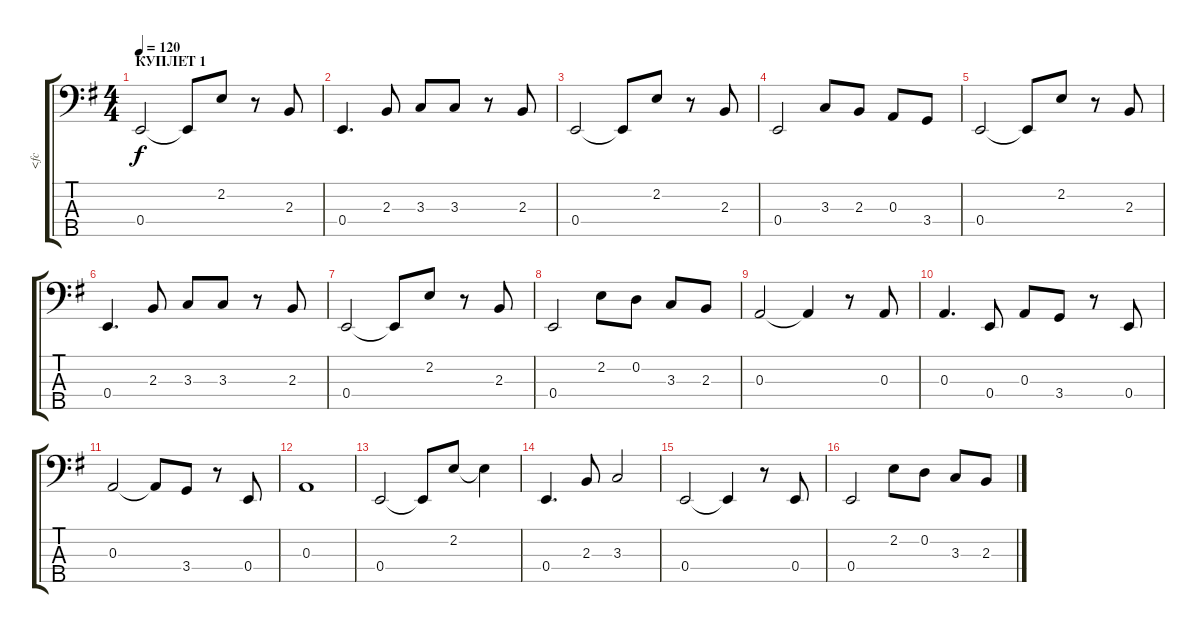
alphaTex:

\track ("<fc" "<fc") {instrument acousticguitarsteel}
\staff {score tabs}
\tuning (G2 D2 A1 E1 B0) {hide}
\ts (4 4)
\section ("" "КУПЛЕТ 1")
\tempo 120
\clef f4
\ks eminor
0.4.2{dy f} 0.4{t}.8 2.2.8 r.8 2.3.8 |
0.4.4{d} 2.3.8 3.3.8 3.3.8 r.8 2.3.8 |
0.4.2 0.4{t}.8 2.2.8 r.8 2.3.8 |
0.4.2 3.3.8 2.3.8 0.3.8 3.4.8 |
0.4.2 0.4{t}.8 2.2.8 r.8 2.3.8 |
0.4.4{d} 2.3.8 3.3.8 3.3.8 r.8 2.3.8 |
0.4.2 0.4{t}.8 2.2.8 r.8 2.3.8 |
0.4.2 2.2.8 0.2.8 3.3.8 2.3.8 |
0.3.2 0.3{t}.4 r.8 0.3.8 |
0.3.4{d} 0.4.8 0.3.8 3.4.8 r.8 0.4.8 |
0.3.2 0.3{t}.8 3.4.8 r.8 0.4.8 |
0.3.1 |
0.4.2 0.4{t}.8 2.2.8 2.2{t}.4 |
0.4.4{d} 2.3.8 3.3.2 |
0.4.2 0.4{t}.4 r.8 0.4.8 |
0.4.2 2.2.8 0.2.8 3.3.8 2.3.8
